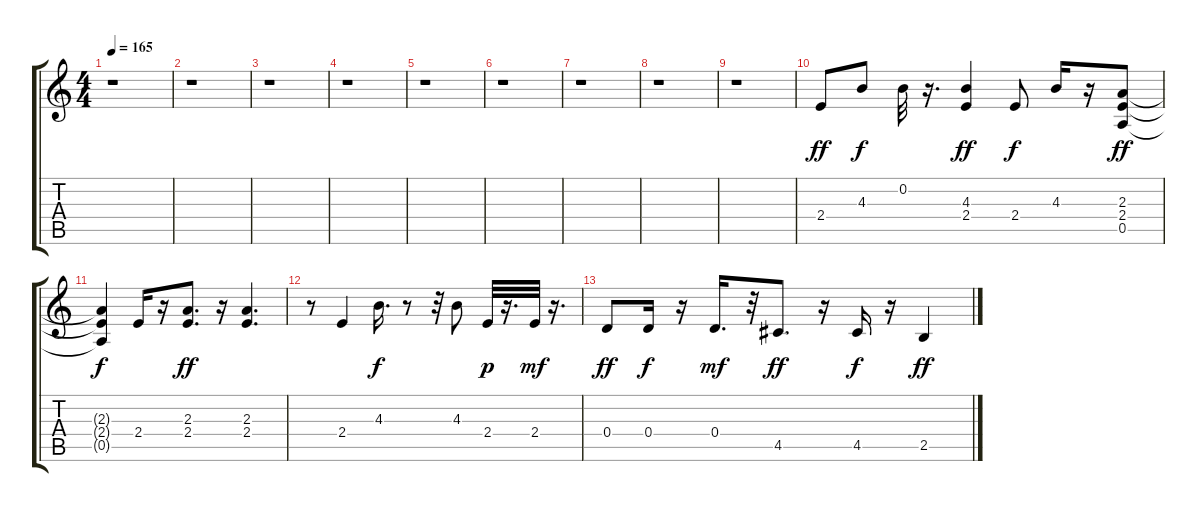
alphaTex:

\track "" {solo instrument electricguitarclean}
\staff {score tabs}
\tuning (E4 B3 G3 D3 A2 E2) {hide}
\ts (4 4)
\tempo 165
\clef g2
\ks c
r.1{dy ff} |
r.1 |
r.1 |
r.1 |
r.1 |
r.1 |
r.1 |
r.1 |
r.1 |
2.4.8 4.3.8{dy f} 0.2.32 r.16{d} (4.3 2.4).4{dy ff} 2.4.8{dy f} 4.3.16 r.16 (2.3 2.4 0.5).8{dy ff} |
(2.3{t} 2.4{t} 0.5{t}).4{dy f} 2.4.16 r.16 (2.3 2.4).8{d dy ff} r.16 (2.3 2.4).4{d} |
r.8 2.4.4 4.3.16{d dy f} r.8 r.32 4.3.8 2.4.32{dy p} r.16{d} 2.4.32{dy mf} r.16{d} |
0.4.8{dy ff} 0.4.16{dy f} r.16 0.4.16{d dy mf} r.32 4.5.8{d dy ff} r.16 4.5.16{dy f} r.16 2.5.4{dy ff}
